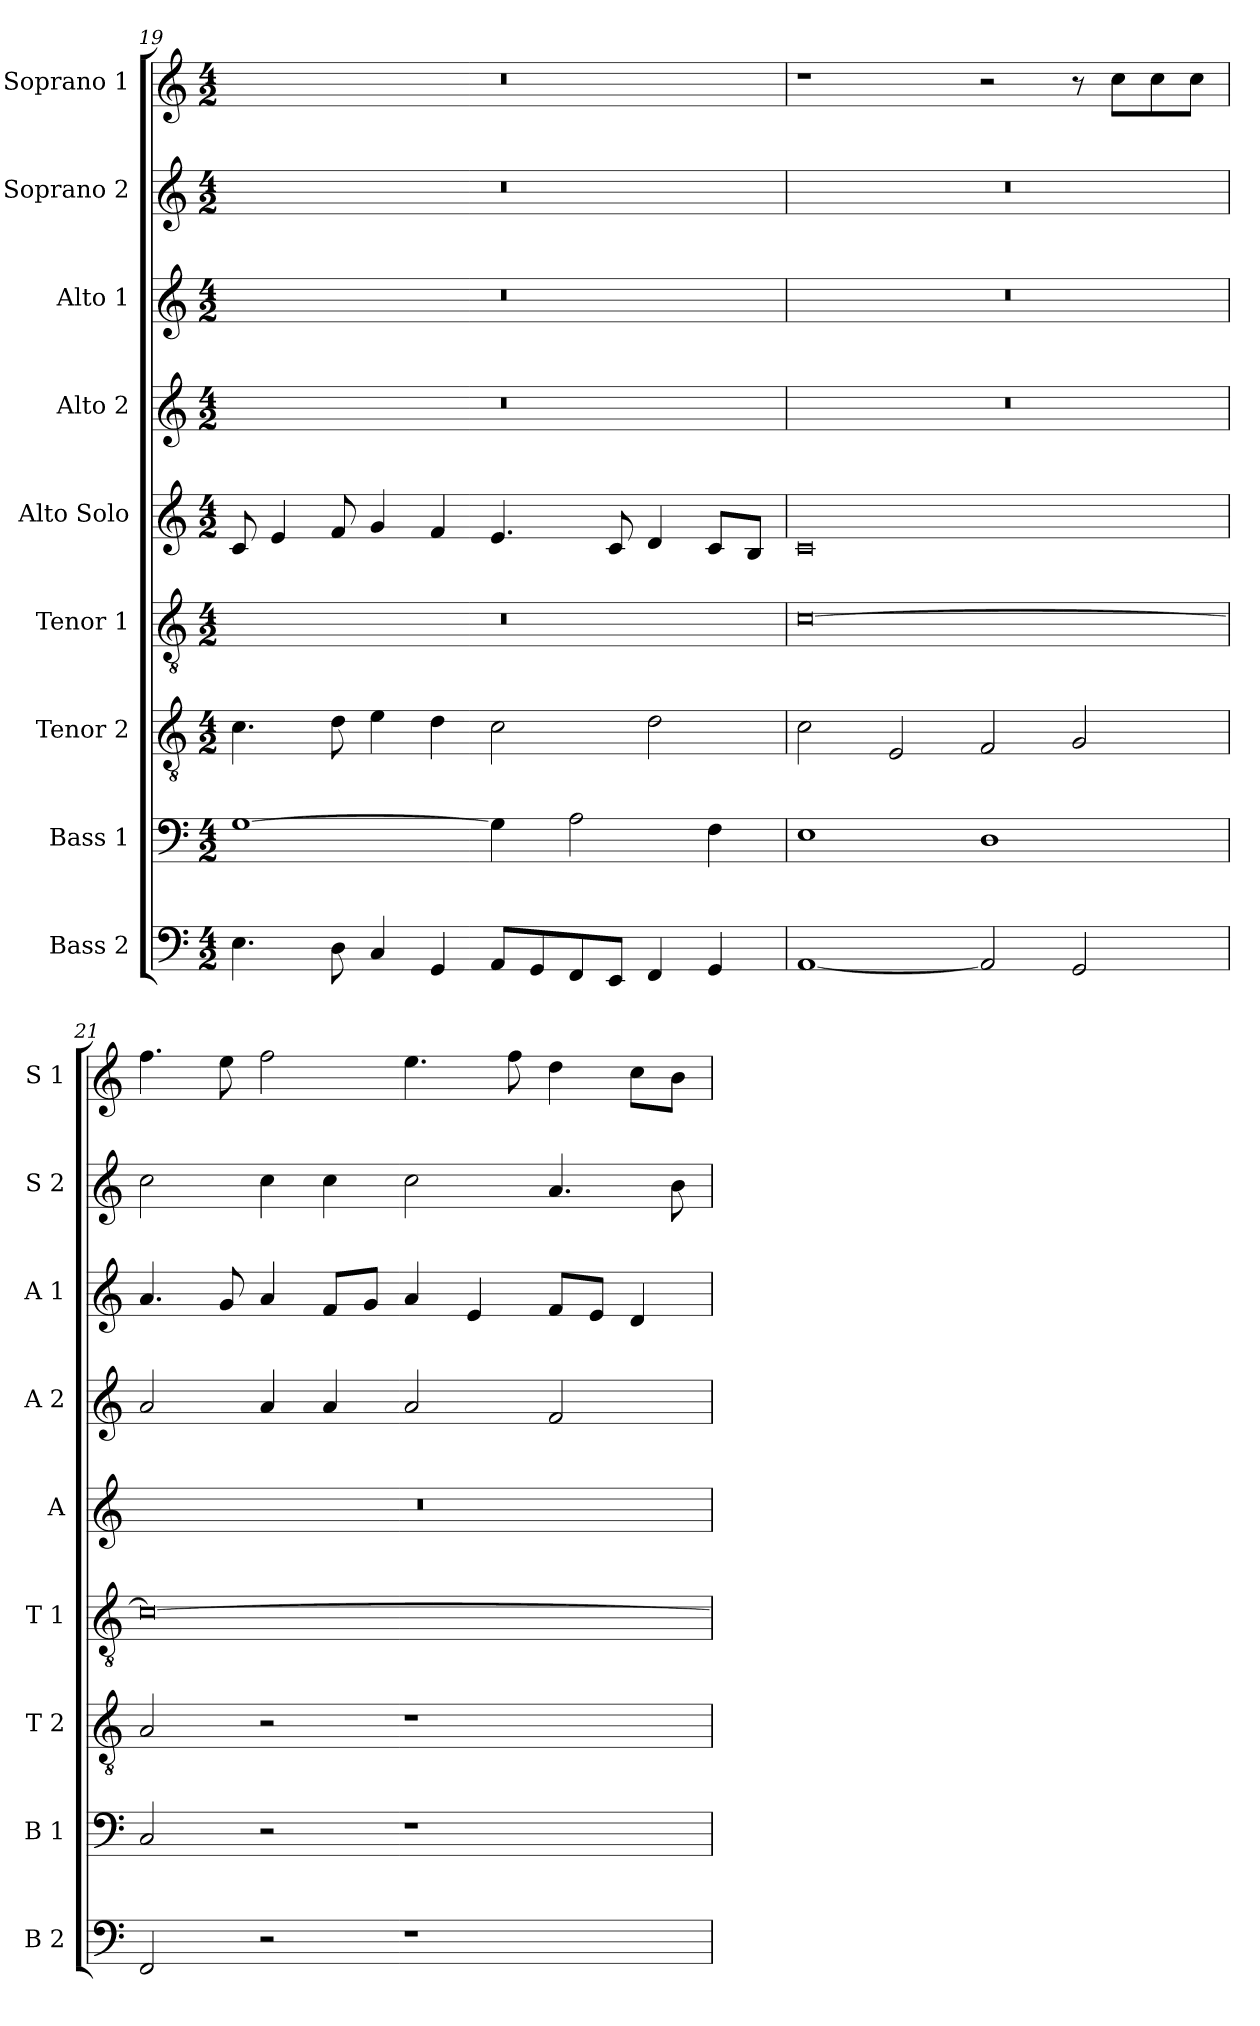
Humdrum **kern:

**kern	**kern	**kern	**kern	**kern	**kern	**kern	**kern	**kern
*part9	*part8	*part7	*part6	*part5	*part4	*part3	*part2	*part1
*staff9	*staff8	*staff7	*staff6	*staff5	*staff4	*staff3	*staff2	*staff1
*I"Bass 2	*I"Bass 1	*I"Tenor 2	*I"Tenor 1	*I"Alto Solo	*I"Alto 2	*I"Alto 1	*I"Soprano 2	*I"Soprano 1
*I'B 2	*I'B 1	*I'T 2	*I'T 1	*I'A	*I'A 2	*I'A 1	*I'S 2	*I'S 1
*clefF4	*clefF4	*clefGv2	*clefGv2	*clefG2	*clefG2	*clefG2	*clefG2	*clefG2
*k[]	*k[]	*k[]	*k[]	*k[]	*k[]	*k[]	*k[]	*k[]
*C:	*C:	*C:	*C:	*C:	*C:	*C:	*C:	*C:
*M4/2	*M4/2	*M4/2	*M4/2	*M4/2	*M4/2	*M4/2	*M4/2	*M4/2
=19	=19	=19	=19	=19	=19	=19	=19	=19
4.E	[1G	4.c	0r	8c	0r	0r	0r	0r
.	.	.	.	4e	.	.	.	.
8D	.	8d	.	8f	.	.	.	.
4C	.	4e	.	4g	.	.	.	.
4GG	.	4d	.	4f	.	.	.	.
8AAL	4G]	2c	.	4.e	.	.	.	.
8GG	.	.	.	.	.	.	.	.
8FF	2A	.	.	.	.	.	.	.
8EEJ	.	.	.	8c	.	.	.	.
4FF	.	2d	.	4d	.	.	.	.
4GG	4F	.	.	8cL	.	.	.	.
.	.	.	.	8BJ	.	.	.	.
=20	=20	=20	=20	=20	=20	=20	=20	=20
[1AA	1E	2c	[0c	0c	0r	0r	0r	1r
.	.	2E	.	.	.	.	.	.
2AA]	1D	2F	.	.	.	.	.	2r
2GG	.	2G	.	.	.	.	.	8r
.	.	.	.	.	.	.	.	8ccL
.	.	.	.	.	.	.	.	8cc
.	.	.	.	.	.	.	.	8ccJ
=21	=21	=21	=21	=21	=21	=21	=21	=21
2FF	2C	2A	0c_	0r	2a	4.a	2cc	4.ff
.	.	.	.	.	.	8g	.	8ee
2r	2r	2r	.	.	4a	4a	4cc	2ff
.	.	.	.	.	4a	8fL	4cc	.
.	.	.	.	.	.	8gJ	.	.
1r	1r	1r	.	.	2a	4a	2cc	4.ee
.	.	.	.	.	.	4e	.	.
.	.	.	.	.	.	.	.	8ff
.	.	.	.	.	2f	8fL	4.a	4dd
.	.	.	.	.	.	8eJ	.	.
.	.	.	.	.	.	4d	.	8ccL
.	.	.	.	.	.	.	8b	8bJ
=	=	=	=	=	=	=	=	=
*-	*-	*-	*-	*-	*-	*-	*-	*-
